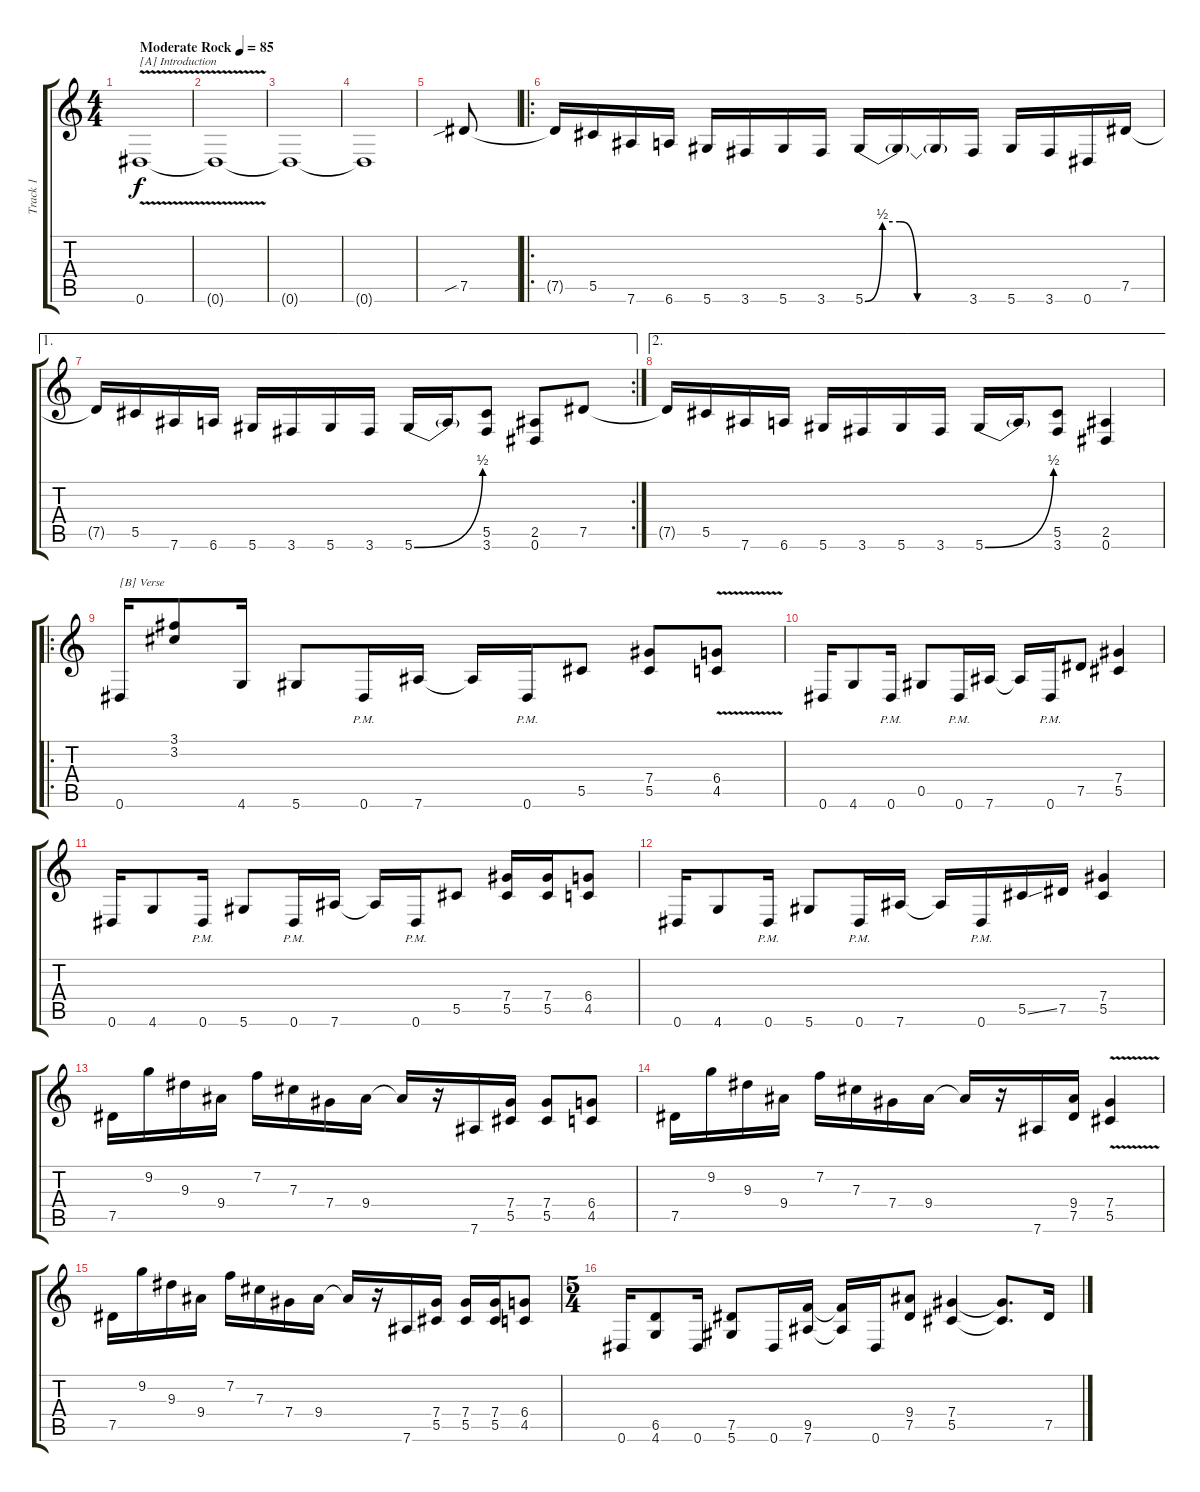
\track ("Track 1" "Track 1") {instrument overdrivenguitar}
\staff {score tabs}
\tuning (Eb4 Bb3 Gb3 Db3 Ab2 Eb2) {hide}
\ts (4 4)
\tempo (85 "Moderate Rock")
\clef g2
\ks c
0.6{v}.1{txt "[A] Introduction" dy f instrument overdrivenguitar} |
0.6{t}.1 |
0.6{t}.1 |
0.6{t}.1 |
7.5{sib}.8 |
\ro
7.5{t}.16 5.5.16 7.6.16 6.6.16 5.6.16 3.6.16 5.6.16 3.6.16 5.6{be (custom 0 0 10 2 20 2 30 0 60 0)}.16 5.6{t}.16 5.6{t}.16 3.6.16 5.6.16 3.6.16 0.6.16 7.5.16 |
\ae 1
\rc 2
7.5{t}.16 5.5.16 7.6.16 6.6.16 5.6.16 3.6.16 5.6.16 3.6.16 5.6{be (bend 0 0 60 2)}.16 5.6{t}.16 (5.5 3.6).8 (2.5 0.6).8 7.5.8 |
\ae 2
7.5{t}.16 5.5.16 7.6.16 6.6.16 5.6.16 3.6.16 5.6.16 3.6.16 5.6{be (bend 0 0 60 2)}.16 5.6{t}.16 (5.5 3.6).8 (2.5 0.6).4 |
\ro
0.6.16{txt "[B] Verse"} (3.1 3.2).8 4.6.16 5.6.8 0.6{pm}.16 7.6.16 7.6{t}.16 0.6{pm}.16 5.5.8 (7.4 5.5).8 (6.4 4.5{v}).8 |
0.6.16 4.6.8 0.6{pm}.16 0.5.8 0.6{pm}.16 7.6.16 7.6{t}.16 0.6{pm}.16 7.5.8 (7.4 5.5).4 |
0.6.16 4.6.8 0.6{pm}.16 5.6.8 0.6{pm}.16 7.6.16 7.6{t}.16 0.6{pm}.16 5.5.8 (7.4 5.5).16 (7.4 5.5).16 (6.4 4.5).8 |
0.6.16 4.6.8 0.6{pm}.16 5.6.8 0.6{pm}.16 7.6.16 7.6{t}.16 0.6{pm}.16 5.5{ss}.16 7.5.16 (7.4 5.5).4 |
7.5.16 9.2.16 9.3.16 9.4.16 7.2.16 7.3.16 7.4.16 9.4.16 9.4{t}.16 r.16 7.6.16 (7.4 5.5).16 (7.4 5.5).8 (6.4 4.5).8 |
7.5.16 9.2.16 9.3.16 9.4.16 7.2.16 7.3.16 7.4.16 9.4.16 9.4{t}.16 r.16 7.6.16 (9.4 7.5).16 (7.4 5.5{v}).4 |
7.5.16 9.2.16 9.3.16 9.4.16 7.2.16 7.3.16 7.4.16 9.4.16 9.4{t}.16 r.16 7.6.16 (7.4 5.5).16 (7.4 5.5).16 (7.4 5.5).16 (6.4 4.5).8 |
\ts (5 4)
0.6.16 (6.5 4.6).8 0.6.16 (7.5 5.6).8 0.6.16 (9.5 7.6).16 (9.5{t} 7.6{t}).16 0.6.16 (9.4 7.5).8 (7.4 5.5).4 (7.4{t} 5.5{t}).8{d} 7.5.16
